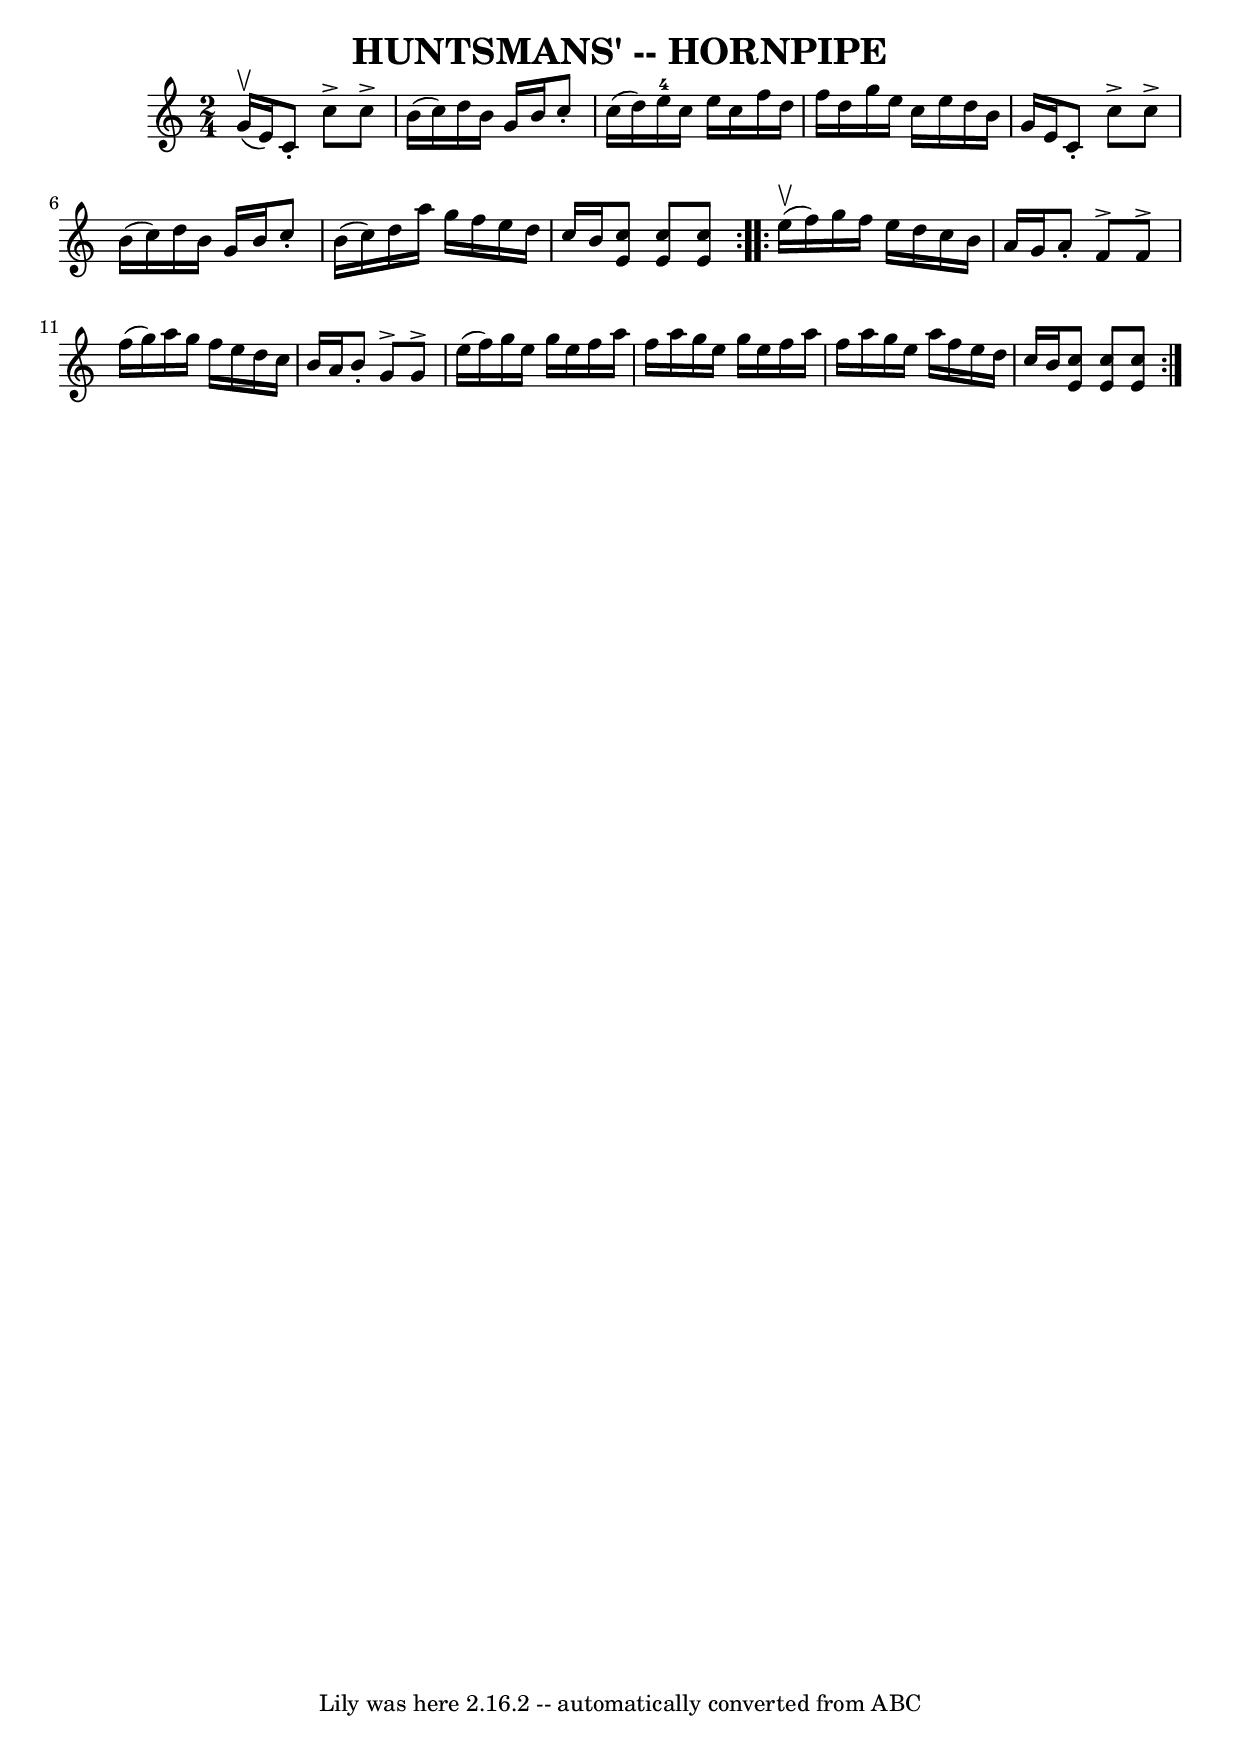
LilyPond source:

\version "2.16.2"
\include "Mammoth.ily"
\header {
  %% book = "Ryan's Mammoth Collection of Fiddle Tunes"
  crossRefNumber = "1"
  footnotes = ""
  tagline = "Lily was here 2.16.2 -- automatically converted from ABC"
  title = "HUNTSMANS' -- HORNPIPE"

}
voicedefault =  {



  \repeat volta 2 {

    \time 2/4 
    \key c \major
    g'16 (^\upbow e'16)       |
    c'8-.   
    c''8^\accent c''8^\accent b'16 (c''16)   |
    d''16 b'16   
    g'16 b'16 c''8-. c''16 (d''16)   |
    e''16-4   
    c''16 e''16 c''16 f''16 d''16 f''16 d''16    |
    g''16 
    e''16 c''16 e''16 d''16 b'16 g'16 e'16    |
     |
    c'8-. c''8^\accent c''8^\accent b'16 (c''16)    |
    d''16 b'16 g'16 b'16 c''8-. b'16 (c''16)    |
    d''16 a''16 g''16 f''16 e''16 d''16 c''16 b'16   |
    << c''8 e'8   >> << c''8 e'8   >> << c''8 e'8   >>   

  }     
  \repeat volta 2 {
    e''16 (^\upbow f''16)       |
    g''16   
    f''16 e''16 d''16 c''16 b'16 a'16 g'16    |
    a'8-.  
    f'8^\accent f'8^\accent f''16 (g''16)   |
    a''16 g''16  
    f''16 e''16 d''16 c''16 b'16 a'16    |
    b'8-. g'8^\accent g'8^\accent e''16 (f''16)   | |
    g''16   
    e''16 g''16 e''16 f''16 a''16 f''16 a''16    |
    
    g''16 e''16 g''16 e''16 f''16 a''16 f''16 a''16     |
    g''16 e''16 a''16 f''16 e''16 d''16 c''16 b'16   |
    << c''8 e'8   >> << c''8 e'8   >> << c''8 e'8   >>   

  }   

}

\score{
  <<

    \context Staff="default"
    {
      \voicedefault 
      
    }

  >>
  \layout {
    
  }
  \midi {
  }

}
